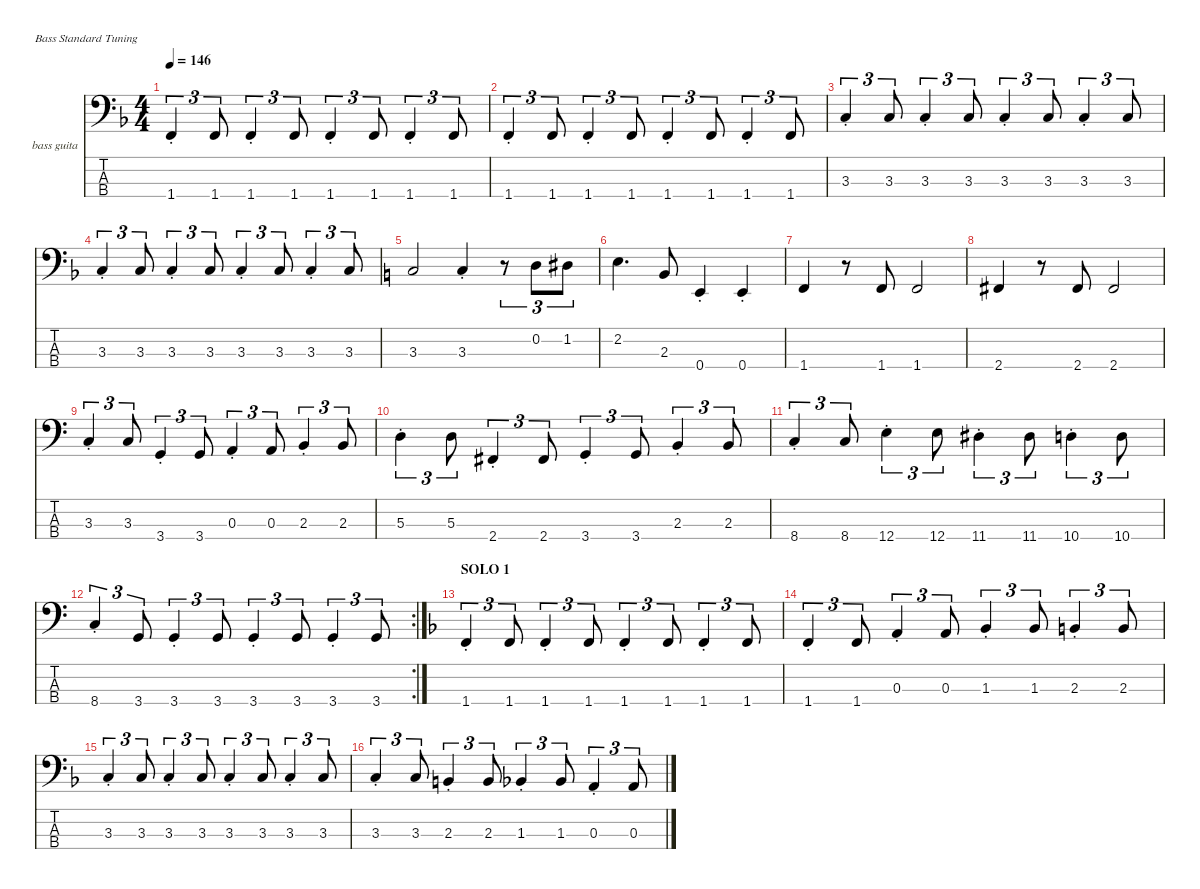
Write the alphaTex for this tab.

\defaultSystemsLayout 4
\hideDynamics
\bracketExtendMode nobrackets
\firstSystemTrackNameOrientation horizontal
\otherSystemsTrackNameOrientation horizontal
\track ("bass guitar" "bass guita") {instrument electricbassfinger}
\staff {score tabs}
\tuning (G2 D2 A1 E1)
\ts (4 4)
\tempo 146
\clef f4
\scale
1.13819
\ks f
1.4{st}.4{tu (3 2) dy mf} 1.4.8{tu (3 2)} 1.4{st}.4{tu (3 2)} 1.4.8{tu (3 2)} 1.4{st}.4{tu (3 2)} 1.4.8{tu (3 2)} 1.4{st}.4{tu (3 2)} 1.4.8{tu (3 2)} |
\scale
0.953937 1.4{st}.4{tu (3 2)} 1.4.8{tu (3 2)} 1.4{st}.4{tu (3 2)} 1.4.8{tu (3 2)} 1.4{st}.4{tu (3 2)} 1.4.8{tu (3 2)} 1.4{st}.4{tu (3 2)} 1.4.8{tu (3 2)} |
\scale
0.953937 3.3{st}.4{tu (3 2)} 3.3.8{tu (3 2)} 3.3{st}.4{tu (3 2)} 3.3.8{tu (3 2)} 3.3{st}.4{tu (3 2)} 3.3.8{tu (3 2)} 3.3{st}.4{tu (3 2)} 3.3.8{tu (3 2)} |
\scale
0.953937 3.3{st}.4{tu (3 2)} 3.3.8{tu (3 2)} 3.3{st}.4{tu (3 2)} 3.3.8{tu (3 2)} 3.3{st}.4{tu (3 2)} 3.3.8{tu (3 2)} 3.3{st}.4{tu (3 2)} 3.3.8{tu (3 2)} |
\scale
1.14059
\ks c
3.3.2 3.3{st}.4 r.8{tu (3 2)} 0.2.8{tu (3 2)} 1.2.8{tu (3 2)} |
\scale
0.963663 2.2.4{d} 2.3.8 0.4{st}.4 0.4{st}.4 |
\scale
0.963663 1.4.4 r.8 1.4.8 1.4.2 |
\scale
0.932084 2.4.4 r.8 2.4.8 2.4.2 |
\scale
1.08144 3.3{st}.4{tu (3 2)} 3.3.8{tu (3 2)} 3.4{st}.4{tu (3 2)} 3.4.8{tu (3 2)} 0.3{st}.4{tu (3 2)} 0.3.8{tu (3 2)} 2.3{st}.4{tu (3 2)} 2.3.8{tu (3 2)} |
\scale
0.957442 5.3{st}.4{tu (3 2)} 5.3.8{tu (3 2)} 2.4{st}.4{tu (3 2)} 2.4.8{tu (3 2)} 3.4{st}.4{tu (3 2)} 3.4.8{tu (3 2)} 2.3{st}.4{tu (3 2)} 2.3.8{tu (3 2)} |
\scale
0.957442 8.4{st}.4{tu (3 2)} 8.4.8{tu (3 2)} 12.4{st}.4{tu (3 2)} 12.4.8{tu (3 2)} 11.4{st}.4{tu (3 2)} 11.4.8{tu (3 2)} 10.4{st}.4{tu (3 2)} 10.4.8{tu (3 2)} |
\rc 2
\scale
1.00367 8.4{st}.4{tu (3 2)} 3.4.8{tu (3 2)} 3.4{st}.4{tu (3 2)} 3.4.8{tu (3 2)} 3.4{st}.4{tu (3 2)} 3.4.8{tu (3 2)} 3.4{st}.4{tu (3 2)} 3.4.8{tu (3 2)} |
\section ("" "SOLO 1")
\scale
1.13819
\ks f
1.4{st}.4{tu (3 2)} 1.4.8{tu (3 2)} 1.4{st}.4{tu (3 2)} 1.4.8{tu (3 2)} 1.4{st}.4{tu (3 2)} 1.4.8{tu (3 2)} 1.4{st}.4{tu (3 2)} 1.4.8{tu (3 2)} |
\scale
0.953937 1.4{st}.4{tu (3 2)} 1.4.8{tu (3 2)} 0.3{st}.4{tu (3 2)} 0.3.8{tu (3 2)} 1.3{st}.4{tu (3 2)} 1.3.8{tu (3 2)} 2.3{st}.4{tu (3 2)} 2.3.8{tu (3 2)} |
\scale
0.953937 3.3{st}.4{tu (3 2)} 3.3.8{tu (3 2)} 3.3{st}.4{tu (3 2)} 3.3.8{tu (3 2)} 3.3{st}.4{tu (3 2)} 3.3.8{tu (3 2)} 3.3{st}.4{tu (3 2)} 3.3.8{tu (3 2)} |
\scale
0.953937 3.3{st}.4{tu (3 2)} 3.3.8{tu (3 2)} 2.3{st}.4{tu (3 2)} 2.3.8{tu (3 2)} 1.3{st}.4{tu (3 2)} 1.3.8{tu (3 2)} 0.3{st}.4{tu (3 2)} 0.3.8{tu (3 2)}
